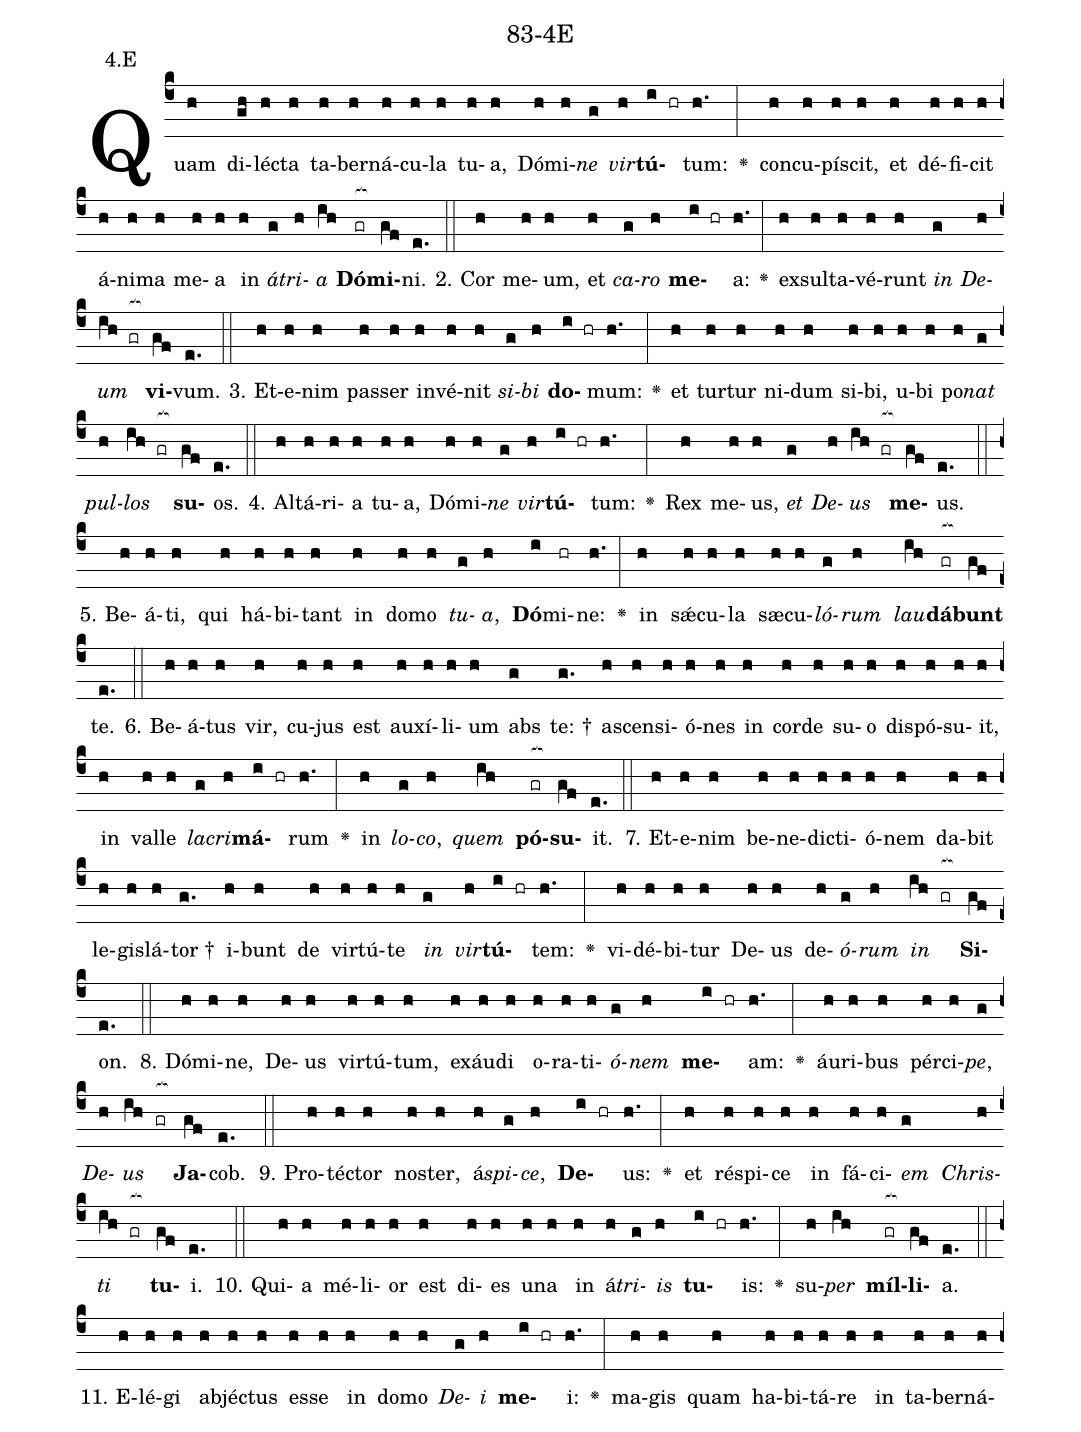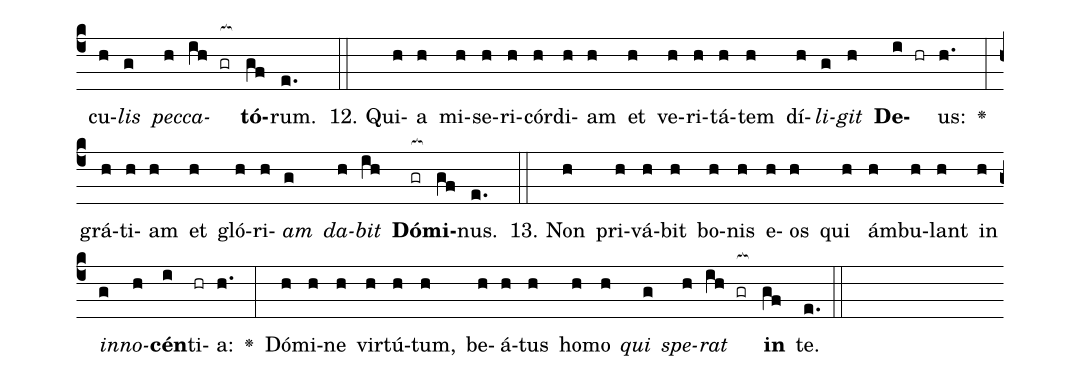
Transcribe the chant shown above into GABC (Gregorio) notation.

name: 83-4E;
annotation: 4.E;
%%
(c4)Quam(h) di(gh)léc(h)ta(h) ta(h)ber(h)ná(h)cu(h)la(h) tu(h)a,(h) Dó(h)mi(h)<i>ne</i>(g) <i>vir</i>(h)<b>tú</b>(i hr)tum:(h.) <v>\greheightstar</v>(:) con(h)cu(h)pí(h)scit,(h) et(h) dé(h)fi(h)cit(h) á(h)ni(h)ma(h) me(h)a(h) in(h) <i>á</i>(g)<i>tri</i>(h)<i>a</i>(ih) <b>Dó</b>(gr[ocb:1{])<b>mi</b>(gf[ocb:0}])ni.(e.) (::)
2. Cor(h) me(h)um,(h) et(h) <i>ca</i>(g)<i>ro</i>(h) <b>me</b>(i hr)a:(h.) <v>\greheightstar</v>(:) ex(h)sul(h)ta(h)vé(h)runt(h) <i>in</i>(g) <i>De</i>(h)<i>um</i>(ih gr[ocb:1{]) <b>vi</b>(gf[ocb:0}])vum.(e.) (::)
3. Et(h)e(h)nim(h) pas(h)ser(h) in(h)vé(h)nit(h) <i>si</i>(g)<i>bi</i>(h) <b>do</b>(i hr)mum:(h.) <v>\greheightstar</v>(:) et(h) tur(h)tur(h) ni(h)dum(h) si(h)bi,(h) u(h)bi(h) po(h)<i>nat</i>(g) <i>pul</i>(h)<i>los</i>(ih gr[ocb:1{]) <b>su</b>(gf[ocb:0}])os.(e.) (::)
4. Al(h)tá(h)ri(h)a(h) tu(h)a,(h) Dó(h)mi(h)<i>ne</i>(g) <i>vir</i>(h)<b>tú</b>(i hr)tum:(h.) <v>\greheightstar</v>(:) Rex(h) me(h)us,(h) <i>et</i>(g) <i>De</i>(h)<i>us</i>(ih gr[ocb:1{]) <b>me</b>(gf[ocb:0}])us.(e.) (::)
5. Be(h)á(h)ti,(h) qui(h) há(h)bi(h)tant(h) in(h) do(h)mo(h) <i>tu</i>(g)<i>a</i>,(h) <b>Dó</b>(i)mi(hr)ne:(h.) <v>\greheightstar</v>(:) in(h) sǽ(h)cu(h)la(h) sæ(h)cu(h)<i>ló</i>(g)<i>rum</i>(h) <i>lau</i>(ih)<b>dá</b>(gr[ocb:1{])<b>bunt</b>(gf[ocb:0}]) te.(e.) (::)
6. Be(h)á(h)tus(h) vir,(h) cu(h)jus(h) est(h) au(h)xí(h)li(h)um(h) abs(g) te: †(g.) a(h)scen(h)si(h)ó(h)nes(h) in(h) cor(h)de(h) su(h)o(h) dis(h)pó(h)su(h)it,(h) in(h) val(h)le(h) <i>la</i>(g)<i>cri</i>(h)<b>má</b>(i hr)rum(h.) <v>\greheightstar</v>(:) in(h) <i>lo</i>(g)<i>co</i>,(h) <i>quem</i>(ih) <b>pó</b>(gr[ocb:1{])<b>su</b>(gf[ocb:0}])it.(e.) (::)
7. Et(h)e(h)nim(h) be(h)ne(h)dic(h)ti(h)ó(h)nem(h) da(h)bit(h) le(h)gis(h)lá(h)tor †(g.) i(h)bunt(h) de(h) vir(h)tú(h)te(h) <i>in</i>(g) <i>vir</i>(h)<b>tú</b>(i hr)tem:(h.) <v>\greheightstar</v>(:) vi(h)dé(h)bi(h)tur(h) De(h)us(h) de(h)<i>ó</i>(g)<i>rum</i>(h) <i>in</i>(ih gr[ocb:1{]) <b>Si</b>(gf[ocb:0}])on.(e.) (::)
8. Dó(h)mi(h)ne,(h) De(h)us(h) vir(h)tú(h)tum,(h) ex(h)áu(h)di(h) o(h)ra(h)ti(h)<i>ó</i>(g)<i>nem</i>(h) <b>me</b>(i hr)am:(h.) <v>\greheightstar</v>(:) áu(h)ri(h)bus(h) pér(h)ci(h)<i>pe</i>,(g) <i>De</i>(h)<i>us</i>(ih gr[ocb:1{]) <b>Ja</b>(gf[ocb:0}])cob.(e.) (::)
9. Pro(h)téc(h)tor(h) nos(h)ter,(h) á(h)<i>spi</i>(g)<i>ce</i>,(h) <b>De</b>(i hr)us:(h.) <v>\greheightstar</v>(:) et(h) ré(h)spi(h)ce(h) in(h) fá(h)ci(h)<i>em</i>(g) <i>Chris</i>(h)<i>ti</i>(ih gr[ocb:1{]) <b>tu</b>(gf[ocb:0}])i.(e.) (::)
10. Qui(h)a(h) mé(h)li(h)or(h) est(h) di(h)es(h) u(h)na(h) in(h) á(h)<i>tri</i>(g)<i>is</i>(h) <b>tu</b>(i hr)is:(h.) <v>\greheightstar</v>(:) su(h)<i>per</i>(ih) <b>míl</b>(gr[ocb:1{])<b>li</b>(gf[ocb:0}])a.(e.) (::)
11. E(h)lé(h)gi(h) ab(h)jéc(h)tus(h) es(h)se(h) in(h) do(h)mo(h) <i>De</i>(g)<i>i</i>(h) <b>me</b>(i hr)i:(h.) <v>\greheightstar</v>(:) ma(h)gis(h) quam(h) ha(h)bi(h)tá(h)re(h) in(h) ta(h)ber(h)ná(h)cu(h)<i>lis</i>(g) <i>pec</i>(h)<i>ca</i>(ih gr[ocb:1{])<b>tó</b>(gf[ocb:0}])rum.(e.) (::)
12. Qui(h)a(h) mi(h)se(h)ri(h)cór(h)di(h)am(h) et(h) ve(h)ri(h)tá(h)tem(h) dí(h)<i>li</i>(g)<i>git</i>(h) <b>De</b>(i hr)us:(h.) <v>\greheightstar</v>(:) grá(h)ti(h)am(h) et(h) gló(h)ri(h)<i>am</i>(g) <i>da</i>(h)<i>bit</i>(ih) <b>Dó</b>(gr[ocb:1{])<b>mi</b>(gf[ocb:0}])nus.(e.) (::)
13. Non(h) pri(h)vá(h)bit(h) bo(h)nis(h) e(h)os(h) qui(h) ám(h)bu(h)lant(h) in(h) <i>in</i>(g)<i>no</i>(h)<b>cén</b>(i)ti(hr)a:(h.) <v>\greheightstar</v>(:) Dó(h)mi(h)ne(h) vir(h)tú(h)tum,(h) be(h)á(h)tus(h) ho(h)mo(h) <i>qui</i>(g) <i>spe</i>(h)<i>rat</i>(ih gr[ocb:1{]) <b>in</b>(gf[ocb:0}]) te.(e.) (::)
